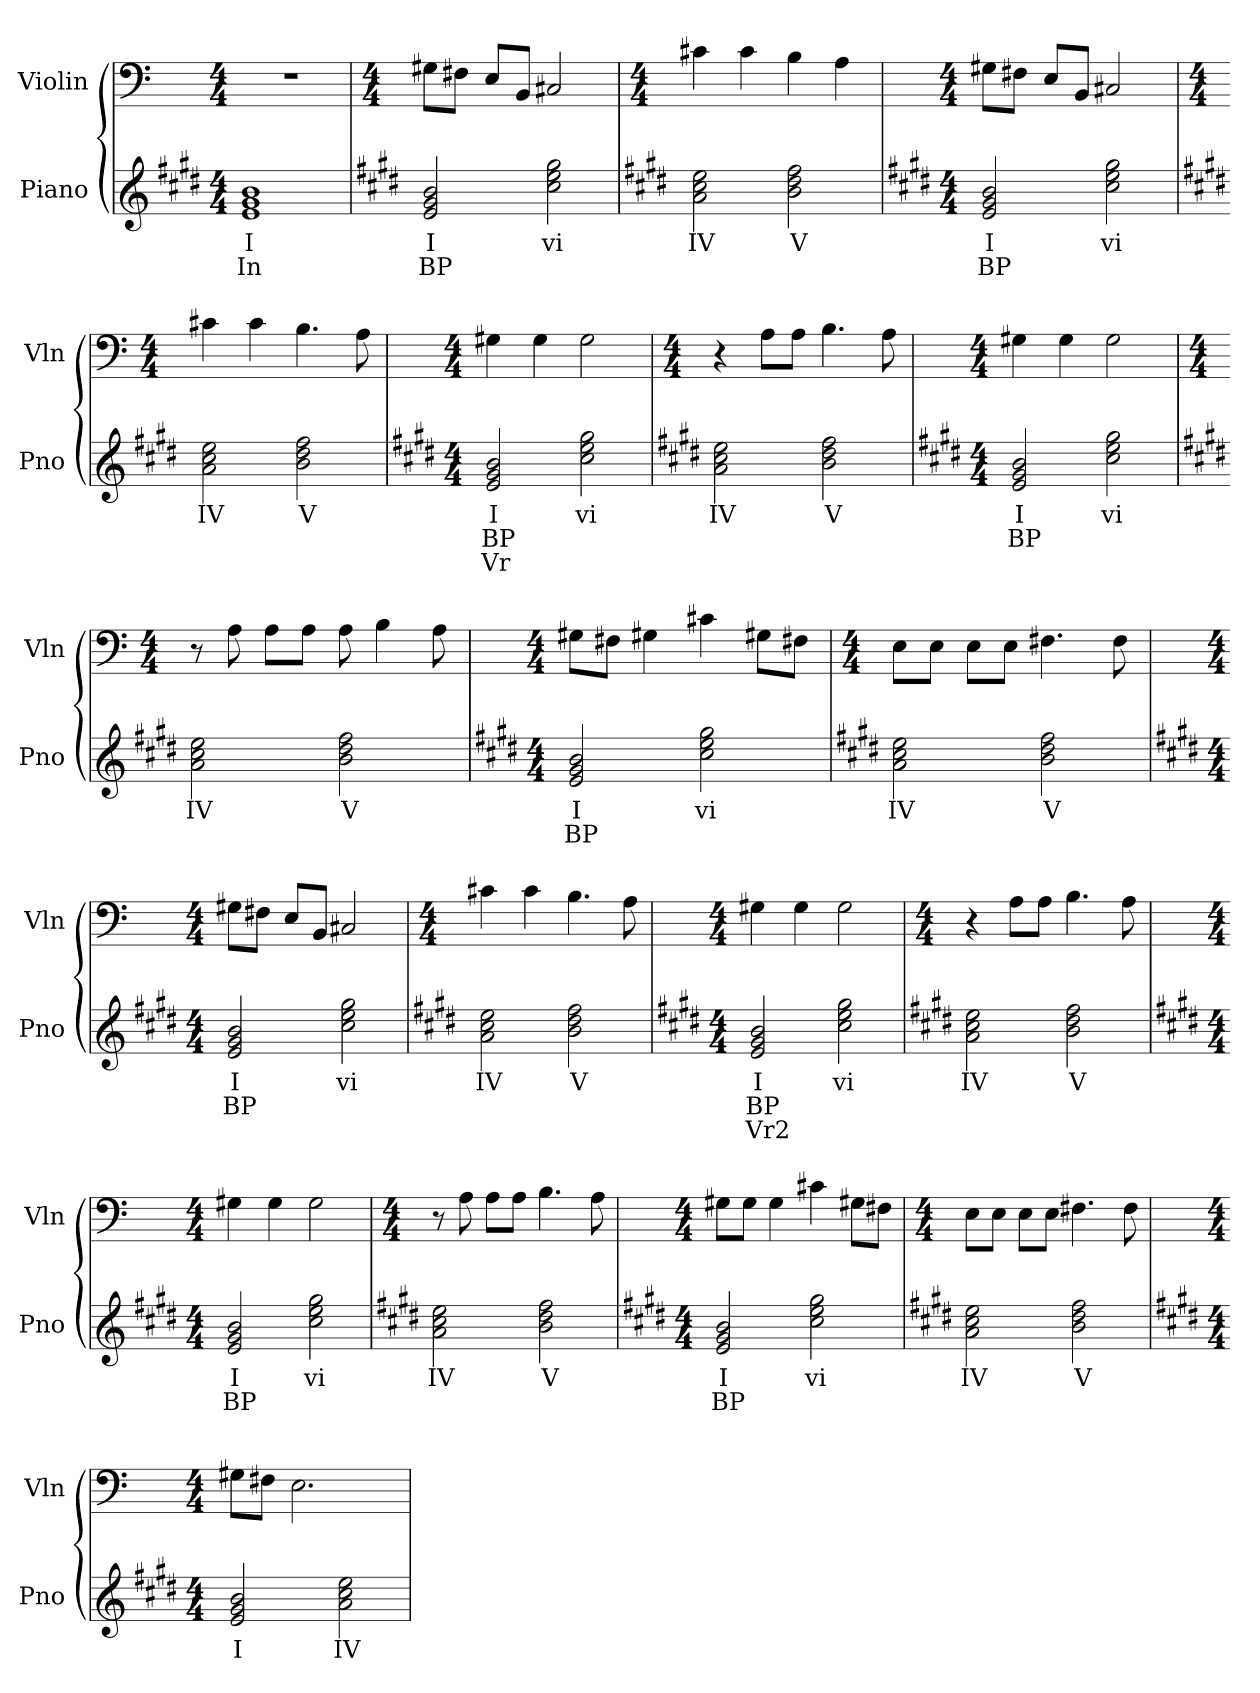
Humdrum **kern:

**kern	**text	**text	**text	**kern
*part2	*part2	*part2	*part2	*part1
*staff2	*staff2	*staff2	*staff2	*staff1
*I"Piano	*	*	*	*I"Violin
*I'Pno	*	*	*	*I'Vln
*k[f#c#g#d#]	*	*	*	*
*E:	*	*	*	*
*M4/4	*	*	*	*M4/4
=	=	=	=	=
1e 1g# 1b	I	In	.	1r
=	=	=	=	=
*k[f#c#g#d#]	*	*	*	*
*E:	*	*	*	*
*	*	*	*	*M4/4
2e 2g# 2b	I	BP	.	8G#XL
.	.	.	.	8F#XJ
.	.	.	.	8EL
.	.	.	.	8BBJ
2cc# 2ee 2gg#	vi	.	.	2C#X
=	=	=	=	=
*k[f#c#g#d#]	*	*	*	*
*E:	*	*	*	*
*	*	*	*	*M4/4
2a 2cc# 2ee	IV	.	.	4c#X
.	.	.	.	4c#
2b 2dd# 2ff#	V	.	.	4B
.	.	.	.	4A
=	=	=	=	=
*k[f#c#g#d#]	*	*	*	*
*E:	*	*	*	*
*M4/4	*	*	*	*M4/4
2e 2g# 2b	I	BP	.	8G#XL
.	.	.	.	8F#XJ
.	.	.	.	8EL
.	.	.	.	8BBJ
2cc# 2ee 2gg#	vi	.	.	2C#X
=	=	=	=	=
*k[f#c#g#d#]	*	*	*	*
*E:	*	*	*	*
*	*	*	*	*M4/4
2a 2cc# 2ee	IV	.	.	4c#X
.	.	.	.	4c#
2b 2dd# 2ff#	V	.	.	4.B
.	.	.	.	8A
=	=	=	=	=
*k[f#c#g#d#]	*	*	*	*
*E:	*	*	*	*
*M4/4	*	*	*	*M4/4
2e 2g# 2b	I	BP	Vr	4G#X
.	.	.	.	4G#
2cc# 2ee 2gg#	vi	.	.	2G#
=	=	=	=	=
*k[f#c#g#d#]	*	*	*	*
*E:	*	*	*	*
*	*	*	*	*M4/4
2a 2cc# 2ee	IV	.	.	4r
.	.	.	.	8AL
.	.	.	.	8AJ
2b 2dd# 2ff#	V	.	.	4.B
.	.	.	.	8A
=	=	=	=	=
*k[f#c#g#d#]	*	*	*	*
*E:	*	*	*	*
*M4/4	*	*	*	*M4/4
2e 2g# 2b	I	BP	.	4G#X
.	.	.	.	4G#
2cc# 2ee 2gg#	vi	.	.	2G#
=	=	=	=	=
*k[f#c#g#d#]	*	*	*	*
*E:	*	*	*	*
*	*	*	*	*M4/4
2a 2cc# 2ee	IV	.	.	8r
.	.	.	.	8A
.	.	.	.	8AL
.	.	.	.	8AJ
2b 2dd# 2ff#	V	.	.	8A
.	.	.	.	4B
.	.	.	.	8A
=	=	=	=	=
*k[f#c#g#d#]	*	*	*	*
*E:	*	*	*	*
*M4/4	*	*	*	*M4/4
2e 2g# 2b	I	BP	.	8G#XL
.	.	.	.	8F#XJ
.	.	.	.	4G#X
2cc# 2ee 2gg#	vi	.	.	4c#X
.	.	.	.	8G#XL
.	.	.	.	8F#XJ
=	=	=	=	=
*k[f#c#g#d#]	*	*	*	*
*E:	*	*	*	*
*	*	*	*	*M4/4
2a 2cc# 2ee	IV	.	.	8EL
.	.	.	.	8EJ
.	.	.	.	8EL
.	.	.	.	8EJ
2b 2dd# 2ff#	V	.	.	4.F#X
.	.	.	.	8F#
=	=	=	=	=
*k[f#c#g#d#]	*	*	*	*
*E:	*	*	*	*
*M4/4	*	*	*	*M4/4
2e 2g# 2b	I	BP	.	8G#XL
.	.	.	.	8F#XJ
.	.	.	.	8EL
.	.	.	.	8BBJ
2cc# 2ee 2gg#	vi	.	.	2C#X
=	=	=	=	=
*k[f#c#g#d#]	*	*	*	*
*E:	*	*	*	*
*	*	*	*	*M4/4
2a 2cc# 2ee	IV	.	.	4c#X
.	.	.	.	4c#
2b 2dd# 2ff#	V	.	.	4.B
.	.	.	.	8A
=	=	=	=	=
*k[f#c#g#d#]	*	*	*	*
*E:	*	*	*	*
*M4/4	*	*	*	*M4/4
2e 2g# 2b	I	BP	Vr2	4G#X
.	.	.	.	4G#
2cc# 2ee 2gg#	vi	.	.	2G#
=	=	=	=	=
*k[f#c#g#d#]	*	*	*	*
*E:	*	*	*	*
*	*	*	*	*M4/4
2a 2cc# 2ee	IV	.	.	4r
.	.	.	.	8AL
.	.	.	.	8AJ
2b 2dd# 2ff#	V	.	.	4.B
.	.	.	.	8A
=	=	=	=	=
*k[f#c#g#d#]	*	*	*	*
*E:	*	*	*	*
*M4/4	*	*	*	*M4/4
2e 2g# 2b	I	BP	.	4G#X
.	.	.	.	4G#
2cc# 2ee 2gg#	vi	.	.	2G#
=	=	=	=	=
*k[f#c#g#d#]	*	*	*	*
*E:	*	*	*	*
*	*	*	*	*M4/4
2a 2cc# 2ee	IV	.	.	8r
.	.	.	.	8A
.	.	.	.	8AL
.	.	.	.	8AJ
2b 2dd# 2ff#	V	.	.	4.B
.	.	.	.	8A
=	=	=	=	=
*k[f#c#g#d#]	*	*	*	*
*E:	*	*	*	*
*M4/4	*	*	*	*M4/4
2e 2g# 2b	I	BP	.	8G#XL
.	.	.	.	8G#J
.	.	.	.	4G#
2cc# 2ee 2gg#	vi	.	.	4c#X
.	.	.	.	8G#XL
.	.	.	.	8F#XJ
=	=	=	=	=
*k[f#c#g#d#]	*	*	*	*
*E:	*	*	*	*
*	*	*	*	*M4/4
2a 2cc# 2ee	IV	.	.	8EL
.	.	.	.	8EJ
.	.	.	.	8EL
.	.	.	.	8EJ
2b 2dd# 2ff#	V	.	.	4.F#X
.	.	.	.	8F#
=	=	=	=	=
*k[f#c#g#d#]	*	*	*	*
*E:	*	*	*	*
*M4/4	*	*	*	*M4/4
2e 2g# 2b	I	.	.	8G#XL
.	.	.	.	8F#XJ
.	.	.	.	2.E
2a 2cc# 2ee	IV	.	.	.
=	=	=	=	=
*-	*-	*-	*-	*-
